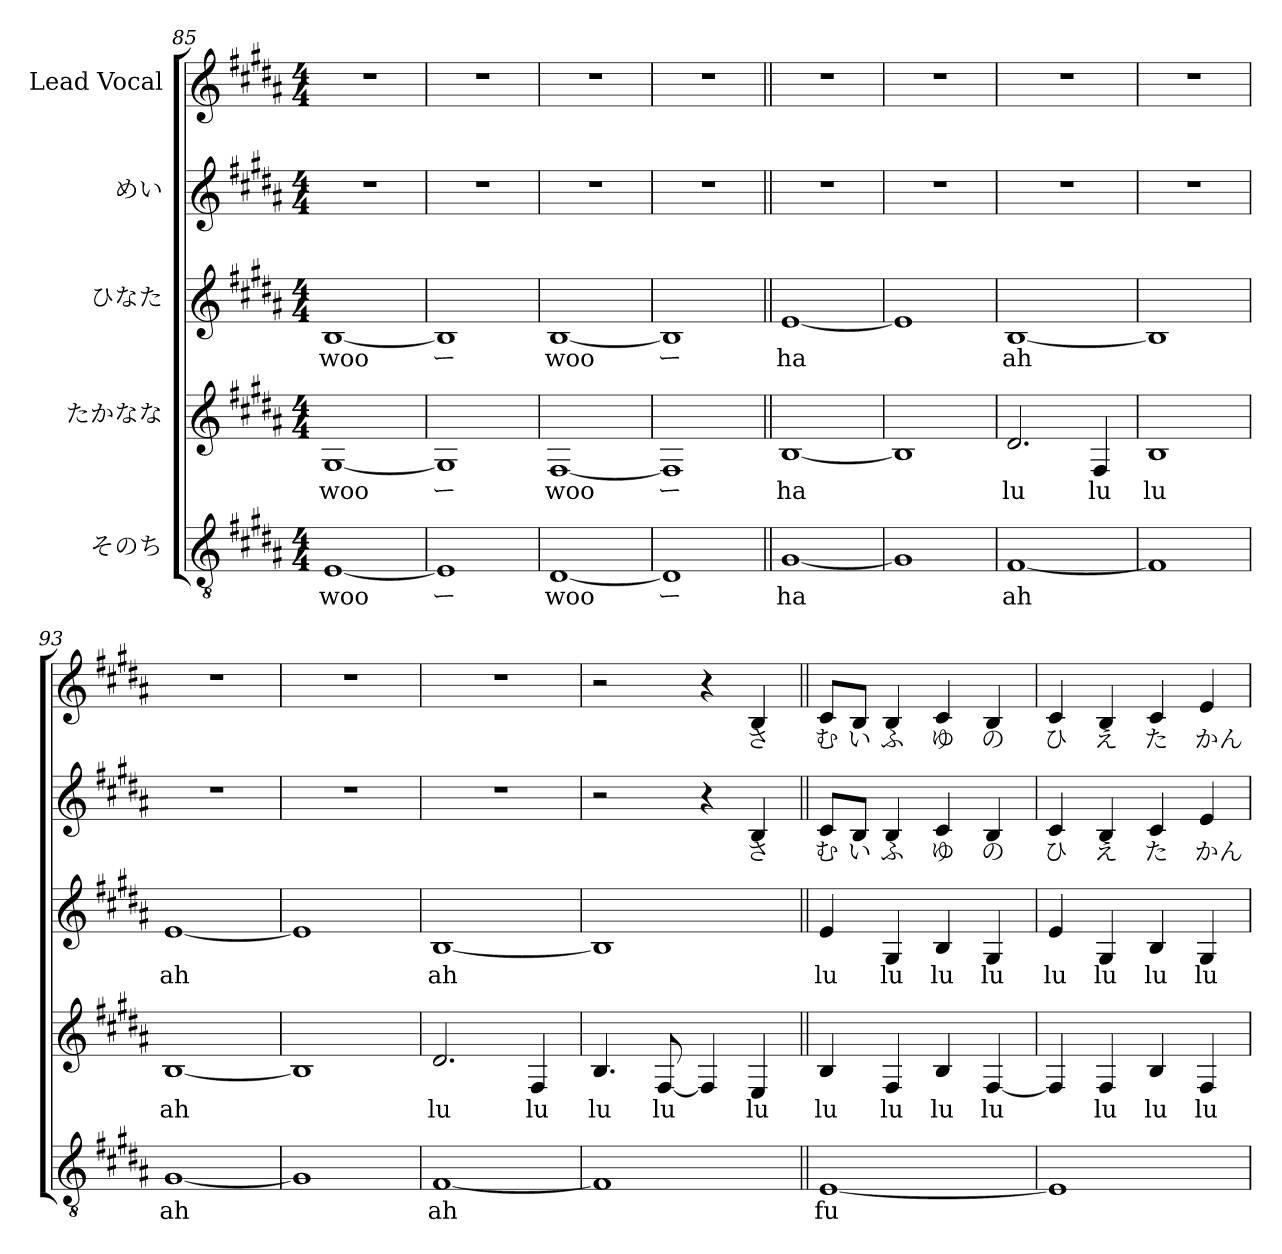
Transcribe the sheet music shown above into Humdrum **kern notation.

**kern	**text	**kern	**text	**kern	**text	**kern	**text	**kern	**text
*part5	*part5	*part4	*part4	*part3	*part3	*part2	*part2	*part1	*part1
*staff5	*staff5	*staff4	*staff4	*staff3	*staff3	*staff2	*staff2	*staff1	*staff1
*I"そのち	*	*I"たかなな	*	*I"ひなた	*	*I"めい	*	*I"Lead Vocal	*
*clefGv2	*	*clefG2	*	*clefG2	*	*clefG2	*	*clefG2	*
*k[f#c#g#d#a#]	*	*k[f#c#g#d#a#]	*	*k[f#c#g#d#a#]	*	*k[f#c#g#d#a#]	*	*k[f#c#g#d#a#]	*
*M4/4	*	*M4/4	*	*M4/4	*	*M4/4	*	*M4/4	*
=85	=85	=85	=85	=85	=85	=85	=85	=85	=85
[1E	woo	[1G#	woo	[1B	woo	1r	.	1r	.
=86	=86	=86	=86	=86	=86	=86	=86	=86	=86
1E]	ー	1G#]	ー	1B]	ー	1r	.	1r	.
=87	=87	=87	=87	=87	=87	=87	=87	=87	=87
[1D#	woo	[1F#	woo	[1B	woo	1r	.	1r	.
=88	=88	=88	=88	=88	=88	=88	=88	=88	=88
1D#]	ー	1F#]	ー	1B]	ー	1r	.	1r	.
=89||	=89||	=89||	=89||	=89||	=89||	=89||	=89||	=89||	=89||
[1G#	ha	[1B	ha	[1e	ha	1r	.	1r	.
=90	=90	=90	=90	=90	=90	=90	=90	=90	=90
1G#]	.	1B]	.	1e]	.	1r	.	1r	.
=91	=91	=91	=91	=91	=91	=91	=91	=91	=91
[1F#	ah	2.d#	lu	[1B	ah	1r	.	1r	.
.	.	4F#	lu	.	.	.	.	.	.
=92	=92	=92	=92	=92	=92	=92	=92	=92	=92
1F#]	.	1B	lu	1B]	.	1r	.	1r	.
=93	=93	=93	=93	=93	=93	=93	=93	=93	=93
[1G#	ah	[1B	ah	[1e	ah	1r	.	1r	.
=94	=94	=94	=94	=94	=94	=94	=94	=94	=94
1G#]	.	1B]	.	1e]	.	1r	.	1r	.
=95	=95	=95	=95	=95	=95	=95	=95	=95	=95
[1F#	ah	2.d#	lu	[1B	ah	1r	.	1r	.
.	.	4F#	lu	.	.	.	.	.	.
=96	=96	=96	=96	=96	=96	=96	=96	=96	=96
1F#]	.	4.B	lu	1B]	.	2r	.	2r	.
.	.	[8F#	lu	.	.	.	.	.	.
.	.	4F#]	.	.	.	4r	.	4r	.
.	.	4E	lu	.	.	4B	さ	4B	さ
=97||	=97||	=97||	=97||	=97||	=97||	=97||	=97||	=97||	=97||
[1E	fu	4B	lu	4e	lu	8c#L	む	8c#L	む
.	.	.	.	.	.	8BJ	い	8BJ	い
.	.	4F#	lu	4G#	lu	4B	ふ	4B	ふ
.	.	4B	lu	4B	lu	4c#	ゆ	4c#	ゆ
.	.	[4F#	lu	4G#	lu	4B	の	4B	の
=98	=98	=98	=98	=98	=98	=98	=98	=98	=98
1E]	.	4F#]	.	4e	lu	4c#	ひ	4c#	ひ
.	.	4F#	lu	4G#	lu	4B	え	4B	え
.	.	4B	lu	4B	lu	4c#	た	4c#	た
.	.	4F#	lu	4G#	lu	4e	かん	4e	かん
=	=	=	=	=	=	=	=	=	=
*-	*-	*-	*-	*-	*-	*-	*-	*-	*-
